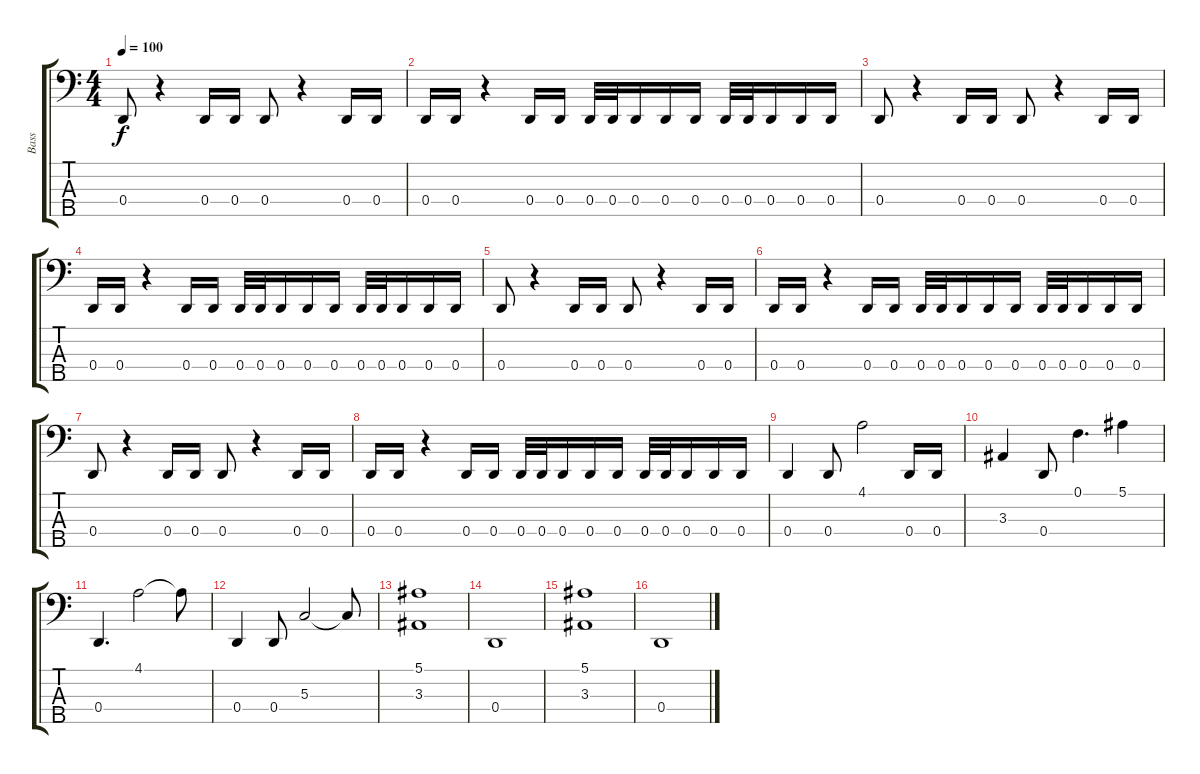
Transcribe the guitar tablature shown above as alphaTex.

\track ("Bass" "Bass") {instrument electricbassfinger}
\staff {score tabs}
\tuning (F2 C2 G1 D1 A0) {hide}
\ts (4 4)
\tempo 100
\clef f4
\ks c
0.4.8{dy f} r.4 0.4.16 0.4.16 0.4.8 r.4 0.4.16 0.4.16 |
0.4.16 0.4.16 r.4 0.4.16 0.4.16 0.4.32 0.4.32 0.4.16 0.4.16 0.4.16 0.4.32 0.4.32 0.4.16 0.4.16 0.4.16 |
0.4.8 r.4 0.4.16 0.4.16 0.4.8 r.4 0.4.16 0.4.16 |
0.4.16 0.4.16 r.4 0.4.16 0.4.16 0.4.32 0.4.32 0.4.16 0.4.16 0.4.16 0.4.32 0.4.32 0.4.16 0.4.16 0.4.16 |
0.4.8 r.4 0.4.16 0.4.16 0.4.8 r.4 0.4.16 0.4.16 |
0.4.16 0.4.16 r.4 0.4.16 0.4.16 0.4.32 0.4.32 0.4.16 0.4.16 0.4.16 0.4.32 0.4.32 0.4.16 0.4.16 0.4.16 |
0.4.8 r.4 0.4.16 0.4.16 0.4.8 r.4 0.4.16 0.4.16 |
0.4.16 0.4.16 r.4 0.4.16 0.4.16 0.4.32 0.4.32 0.4.16 0.4.16 0.4.16 0.4.32 0.4.32 0.4.16 0.4.16 0.4.16 |
0.4.4 0.4.8 4.1.2 0.4.16 0.4.16 |
3.3.4 0.4.8 0.1.4{d} 5.1.4 |
0.4.4{d} 4.1.2 4.1{t}.8 |
0.4.4 0.4.8 5.3.2 5.3{t}.8 |
(5.1 3.3).1 |
0.4.1 |
(5.1 3.3).1 |
0.4.1
